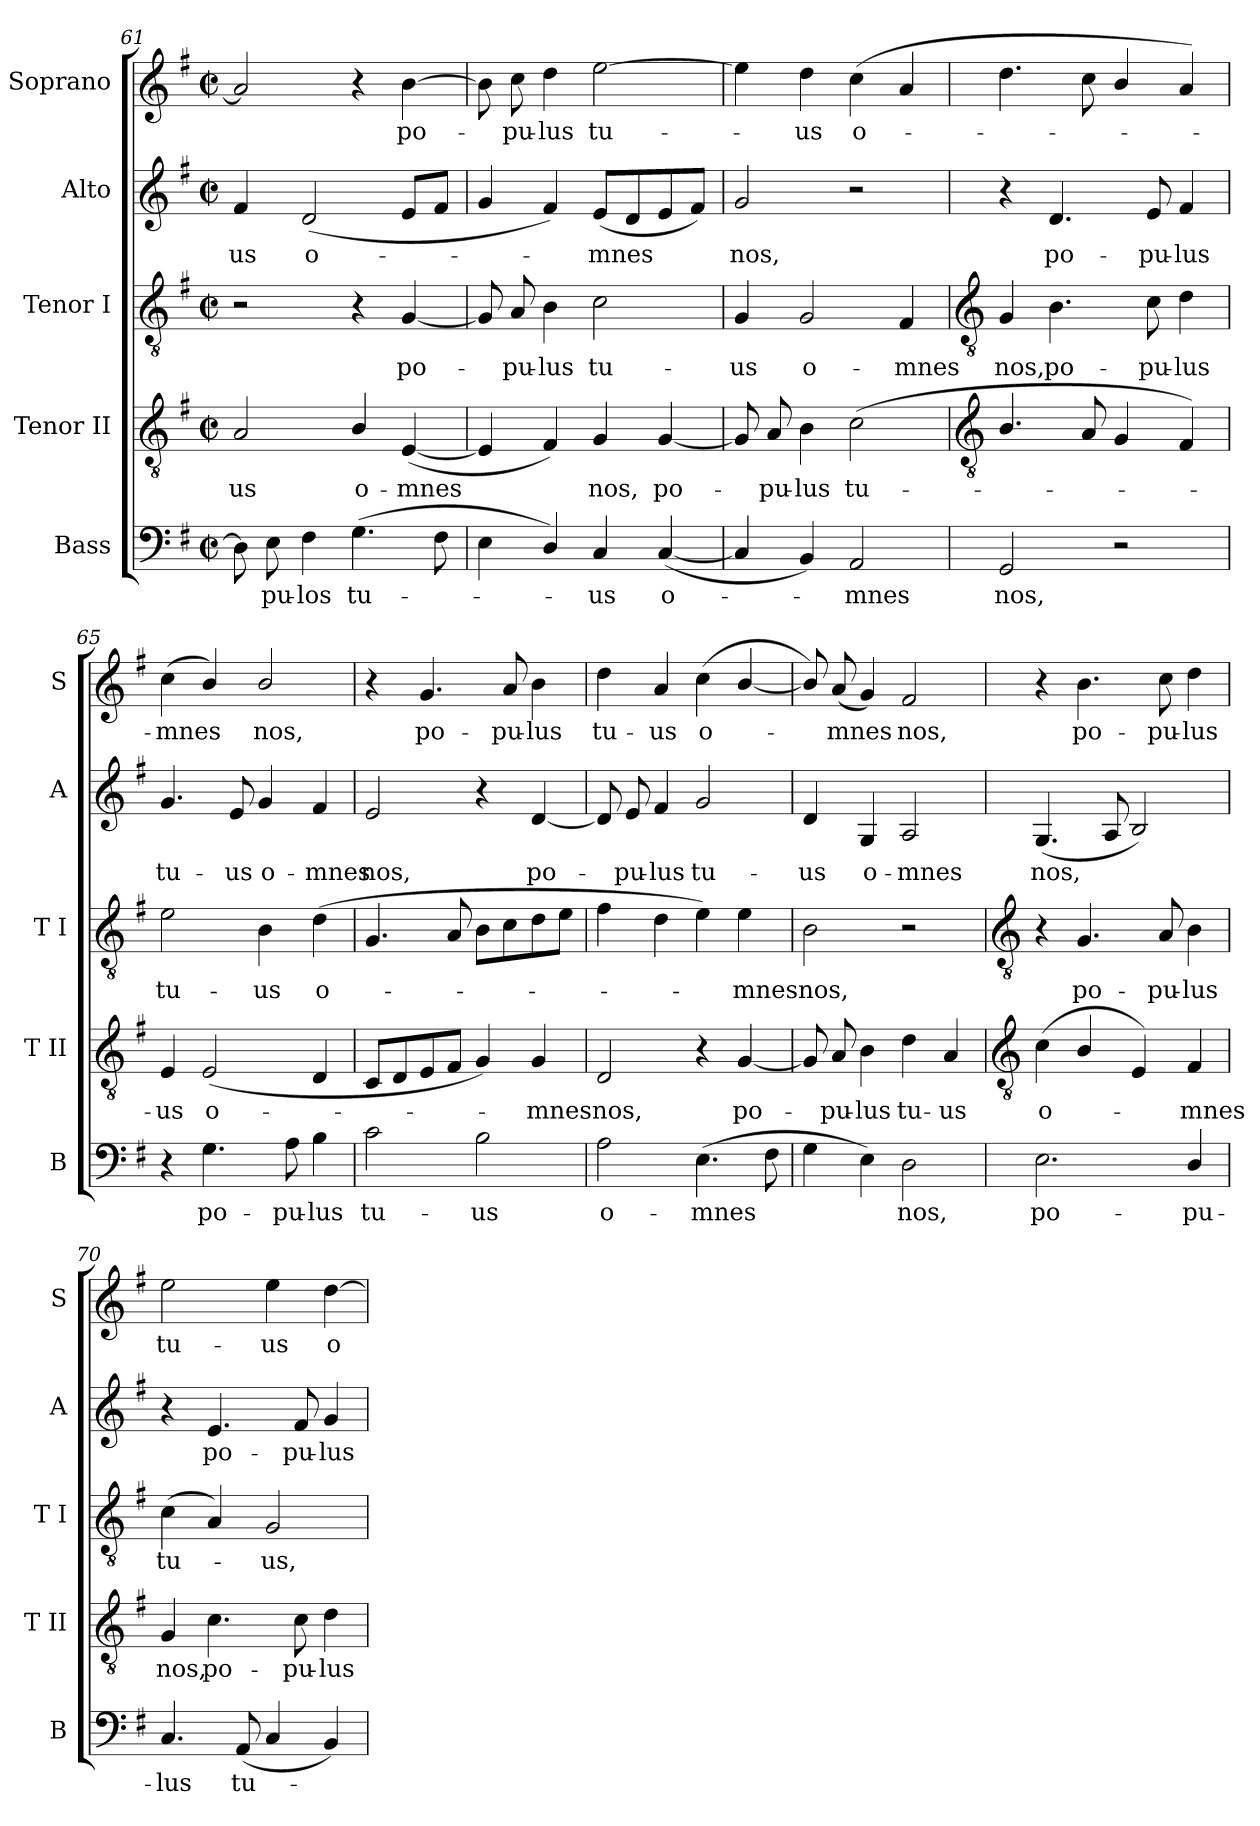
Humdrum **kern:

**kern	**text	**kern	**text	**kern	**text	**kern	**text	**kern	**text
*part5	*part5	*part4	*part4	*part3	*part3	*part2	*part2	*part1	*part1
*staff5	*staff5	*staff4	*staff4	*staff3	*staff3	*staff2	*staff2	*staff1	*staff1
*I"Bass	*	*I"Tenor II	*	*I"Tenor I	*	*I"Alto	*	*I"Soprano	*
*I'B	*	*I'T II	*	*I'T I	*	*I'A	*	*I'S	*
*clefF4	*	*clefGv2	*	*clefGv2	*	*clefG2	*	*clefG2	*
*k[f#]	*	*k[f#]	*	*k[f#]	*	*k[f#]	*	*k[f#]	*
*G:	*	*G:	*	*G:	*	*G:	*	*G:	*
*M2/2	*	*M2/2	*	*M2/2	*	*M2/2	*	*M2/2	*
*met(c|)	*	*met(c|)	*	*met(c|)	*	*met(c|)	*	*met(c|)	*
=61	=61	=61	=61	=61	=61	=61	=61	=61	=61
!	!	!	!LO:LY:b	!	!	!	!LO:LY:b	!	!
8D]	.	2A	-us	2r	.	4f#	us	2a]	.
!	!LO:LY:b	!	!	!	!	!	!	!	!
8E	pu-	.	.	.	.	.	.	.	.
!	!LO:LY:b	!	!	!	!	!	!LO:LY:b	!	!
4F#	-los	.	.	.	.	(<2d	o-	.	.
!	!LO:LY:b	!	!LO:LY:b	!	!	!	!	!	!
(>4.G	tu-	4B/	o-	4r	.	.	.	4r	.
!	!	!	!LO:LY:b	!	!LO:LY:b	!	!	!	!LO:LY:b
.	.	(<[4E	-mnes	[4G	po-	8eL	.	[4b	po-
8F#	.	.	.	.	.	8f#J	.	.	.
=62	=62	=62	=62	=62	=62	=62	=62	=62	=62
4E	.	4E]	.	8G]	.	4g	.	8b]	.
!	!	!	!	!	!LO:LY:b	!	!	!	!LO:LY:b
.	.	.	.	8A	pu-	.	.	8cc	pu-
!	!	!	!	!	!LO:LY:b	!	!	!	!LO:LY:b
4D/)	.	4F#)	.	4B	-lus	4f#)	.	4dd	-lus
!	!LO:LY:b	!	!LO:LY:b	!	!LO:LY:b	!	!LO:LY:b	!	!LO:LY:b
4C	us	4G	nos,	2c	tu-	(<8eL	mnes	[2ee	tu-
.	.	.	.	.	.	8d	.	.	.
!	!LO:LY:b	!	!LO:LY:b	!	!	!	!	!	!
(<[4C	o-	[4G	po-	.	.	8e	.	.	.
.	.	.	.	.	.	8f#J)	.	.	.
=63	=63	=63	=63	=63	=63	=63	=63	=63	=63
!	!	!	!	!	!LO:LY:b	!	!LO:LY:b	!	!
4C]	.	8G]	.	4G	-us	2g	nos,	4ee]	.
!	!	!	!LO:LY:b	!	!	!	!	!	!
.	.	8A	pu-	.	.	.	.	.	.
!	!	!	!LO:LY:b	!	!LO:LY:b	!	!	!	!LO:LY:b
4BB)	.	4B	-lus	2G	o-	.	.	4dd	us
!	!LO:LY:b	!	!LO:LY:b	!	!	!	!	!	!LO:LY:b
2AA	mnes	(<2c	tu-	.	.	2r	.	(<4cc	o-
!	!	!	!	!	!LO:LY:b	!	!	!	!
.	.	.	.	4F#	-mnes	.	.	4a	.
!!LO:LB:g=z
=64	=64	=64	=64	=64	=64	=64	=64	=64	=64
*	*	*clefGv2	*	*clefGv2	*	*	*	*	*
!	!LO:LY:b	!	!	!	!LO:LY:b	!	!	!	!
2GG	nos,	4.B/	.	4G	nos,	4r	.	4.dd	.
!	!	!	!	!	!LO:LY:b	!	!LO:LY:b	!	!
.	.	.	.	4.B	po-	4.d	po-	.	.
.	.	8A	.	.	.	.	.	8cc	.
2r	.	4G	.	.	.	.	.	4b/	.
!	!	!	!	!	!LO:LY:b	!	!LO:LY:b	!	!
.	.	.	.	8c	-pu-	8e	-pu-	.	.
!	!	!	!	!	!LO:LY:b	!	!LO:LY:b	!	!
.	.	4F#)	.	4d	-lus	4f#	-lus	4a)	.
=65	=65	=65	=65	=65	=65	=65	=65	=65	=65
!	!	!	!LO:LY:b	!	!LO:LY:b	!	!LO:LY:b	!	!LO:LY:b
4r	.	4E	us	2e	tu-	4.g	tu-	(<4cc	mnes
!	!LO:LY:b	!	!LO:LY:b	!	!	!	!	!	!
4.G	po-	(<2E	o-	.	.	.	.	4b/)	.
!	!	!	!	!	!	!	!LO:LY:b	!	!
.	.	.	.	.	.	8e	-us	.	.
!	!	!	!	!	!LO:LY:b	!	!LO:LY:b	!	!LO:LY:b
.	.	.	.	4B	-us	4g	o-	2b/	nos,
!	!LO:LY:b	!	!	!	!	!	!	!	!
8A	-pu-	.	.	.	.	.	.	.	.
!	!LO:LY:b	!	!	!	!LO:LY:b	!	!LO:LY:b	!	!
4B	-lus	4D	.	(>4d	o-	4f#	-mnes	.	.
=66	=66	=66	=66	=66	=66	=66	=66	=66	=66
!	!LO:LY:b	!	!	!	!	!	!LO:LY:b	!	!
2c	tu-	8CL	.	4.G	.	2e	nos,	4r	.
.	.	8D	.	.	.	.	.	.	.
!	!	!	!	!	!	!	!	!	!LO:LY:b
.	.	8E	.	.	.	.	.	4.g	po-
.	.	8F#J	.	8A	.	.	.	.	.
!	!LO:LY:b	!	!	!	!	!	!	!	!
2B	-us	4G)	.	8BL	.	4r	.	.	.
!	!	!	!	!	!	!	!	!	!LO:LY:b
.	.	.	.	8c	.	.	.	8a	-pu-
!	!	!	!LO:LY:b	!	!	!	!LO:LY:b	!	!LO:LY:b
.	.	4G	mnes	8d	.	[4d	po-	4b	-lus
.	.	.	.	8eJ	.	.	.	.	.
=67	=67	=67	=67	=67	=67	=67	=67	=67	=67
!	!LO:LY:b	!	!LO:LY:b	!	!	!	!	!	!LO:LY:b
2A	o-	2D	nos,	4f#	.	8d]	.	4dd	tu-
!	!	!	!	!	!	!	!LO:LY:b	!	!
.	.	.	.	.	.	8e	pu-	.	.
!	!	!	!	!	!	!	!LO:LY:b	!	!LO:LY:b
.	.	.	.	4d	.	4f#	-lus	4a	-us
!	!LO:LY:b	!	!	!	!	!	!LO:LY:b	!	!LO:LY:b
(>4.E	-mnes	4r	.	4e)	.	2g	tu-	(<4cc	o-
!	!	!	!LO:LY:b	!	!LO:LY:b	!	!	!	!
.	.	[4G	po-	4e	mnes	.	.	[4b/	.
8F#	.	.	.	.	.	.	.	.	.
=68	=68	=68	=68	=68	=68	=68	=68	=68	=68
!	!	!	!	!	!LO:LY:b	!	!LO:LY:b	!	!
4G	.	8G]	.	2B	nos,	4d	-us	8b/])	.
!	!	!	!LO:LY:b	!	!	!	!	!	!LO:LY:b
.	.	8A	pu-	.	.	.	.	(<8aL	mnes
!	!	!	!LO:LY:b	!	!	!	!LO:LY:b	!	!
4E)	.	4B	-lus	.	.	4G	o-	4g)	.
!	!LO:LY:b	!	!LO:LY:b	!	!	!	!LO:LY:b	!	!LO:LY:b
2D	nos,	4d	tu-	2r	.	2A	-mnes	2f#	nos,
!	!	!	!LO:LY:b	!	!	!	!	!	!
.	.	4A	-us	.	.	.	.	.	.
!!LO:LB:g=z
=69	=69	=69	=69	=69	=69	=69	=69	=69	=69
*	*	*clefGv2	*	*clefGv2	*	*	*	*	*
!	!LO:LY:b	!	!LO:LY:b	!	!	!	!LO:LY:b	!	!
2.E	po-	(<4c	o-	4r	.	(<4.G	nos,	4r	.
!	!	!	!	!	!LO:LY:b	!	!	!	!LO:LY:b
.	.	4B/	.	4.G	po-	.	.	4.b	po-
.	.	.	.	.	.	8A	.	.	.
.	.	4E)	.	.	.	2B)	.	.	.
!	!	!	!	!	!LO:LY:b	!	!	!	!LO:LY:b
.	.	.	.	8A	-pu-	.	.	8cc	-pu-
!	!LO:LY:b	!	!LO:LY:b	!	!LO:LY:b	!	!	!	!LO:LY:b
4D/	-pu-	4F#	mnes	4B	-lus	.	.	4dd	-lus
=70	=70	=70	=70	=70	=70	=70	=70	=70	=70
!	!LO:LY:b	!	!LO:LY:b	!	!LO:LY:b	!	!	!	!LO:LY:b
4.C	-lus	4G	nos,	(<4c	tu-	4r	.	2ee	tu-
!	!	!	!LO:LY:b	!	!	!	!LO:LY:b	!	!
.	.	4.c	po-	4A)	.	4.e	po-	.	.
!	!LO:LY:b	!	!	!	!	!	!	!	!
(<8AAL	tu-	.	.	.	.	.	.	.	.
!	!	!	!	!	!LO:LY:b	!	!	!	!LO:LY:b
4C	.	.	.	2G	us,	.	.	4ee	-us
!	!	!	!LO:LY:b	!	!	!	!LO:LY:b	!	!
.	.	8c	-pu-	.	.	8f#	-pu-	.	.
!	!	!	!LO:LY:b	!	!	!	!LO:LY:b	!	!LO:LY:b
4BB)	.	4d	-lus	.	.	4g	-lus	[4dd	o-
=	=	=	=	=	=	=	=	=	=
*-	*-	*-	*-	*-	*-	*-	*-	*-	*-
